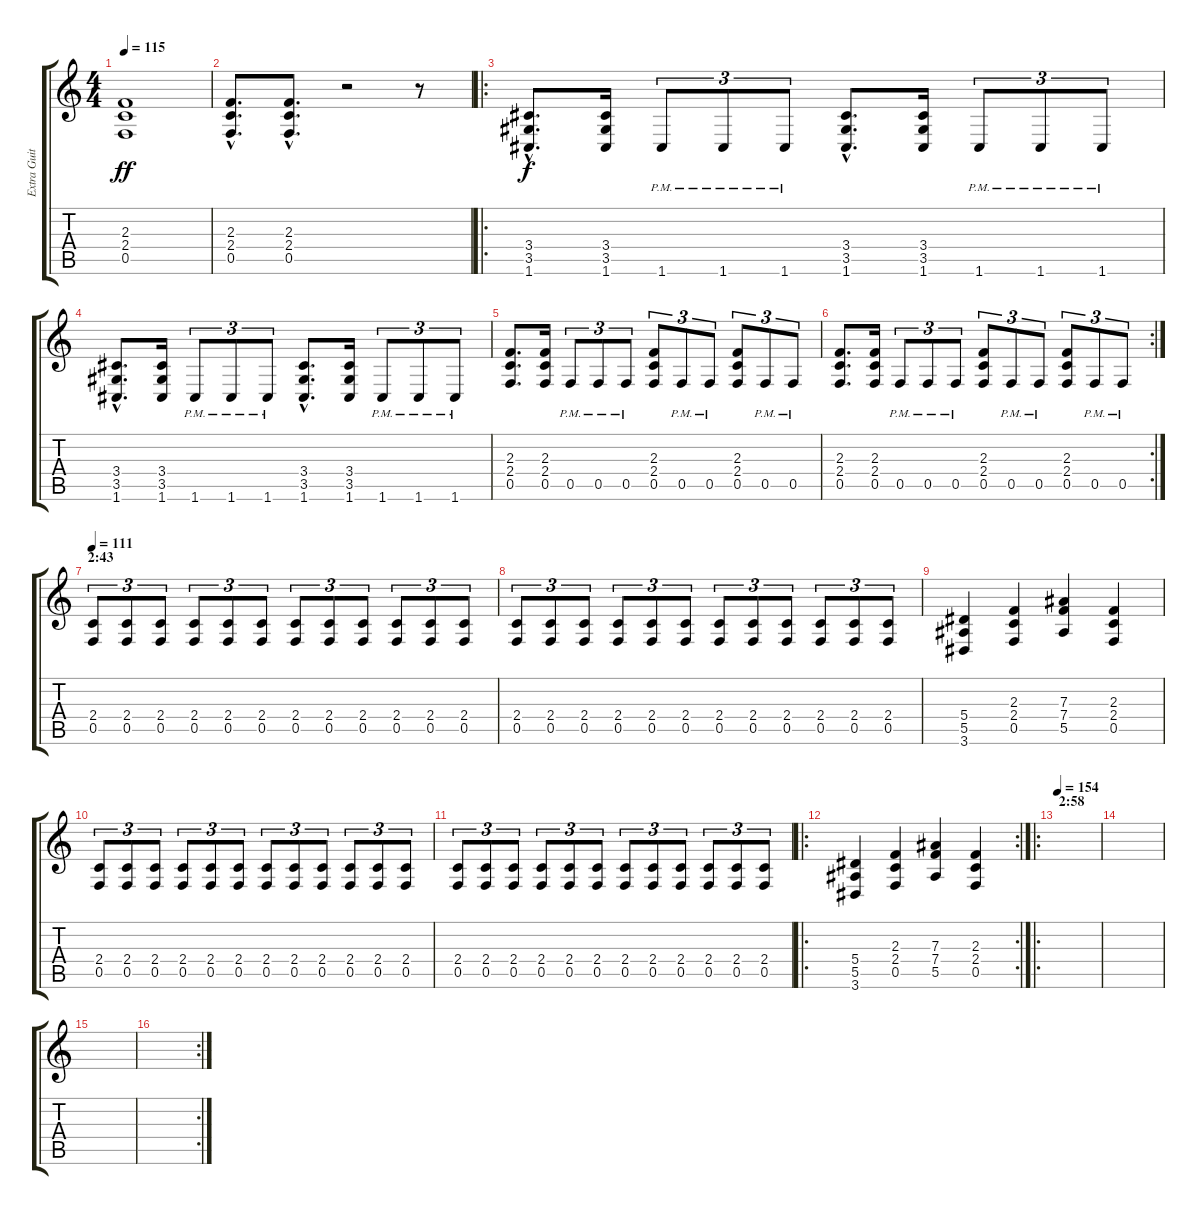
\track ("Extra Guitar" "Extra Guit") {instrument distortionguitar}
\staff {score tabs}
\tuning (C4 G3 Eb3 Bb2 F2 C2) {hide}
\ts (4 4)
\tempo 115
\clef g2
\ks c
(2.3 2.4 0.5).1{dy ff} |
(2.3{hac} 2.4{hac} 0.5{hac}).8{d} (2.3{hac} 2.4{hac} 0.5{hac}).8{d} r.2 r.8 |
\ro
(3.4{hac} 3.5{hac} 1.6{hac}).8{d dy f} (3.4 3.5 1.6).16 1.6{pm}.8{tu (3 2)} 1.6{pm}.8{tu (3 2)} 1.6{pm}.8{tu (3 2)} (3.4{hac} 3.5{hac} 1.6{hac}).8{d} (3.4 3.5 1.6).16 1.6{pm}.8{tu (3 2)} 1.6{pm}.8{tu (3 2)} 1.6{pm}.8{tu (3 2)} |
(3.4{hac} 3.5{hac} 1.6{hac}).8{d} (3.4 3.5 1.6).16 1.6{pm}.8{tu (3 2)} 1.6{pm}.8{tu (3 2)} 1.6{pm}.8{tu (3 2)} (3.4{hac} 3.5{hac} 1.6{hac}).8{d} (3.4 3.5 1.6).16 1.6{pm}.8{tu (3 2)} 1.6{pm}.8{tu (3 2)} 1.6{pm}.8{tu (3 2)} |
(2.3 2.4 0.5).8{d} (2.3 2.4 0.5).16 0.5{pm}.8{tu (3 2)} 0.5{pm}.8{tu (3 2)} 0.5{pm}.8{tu (3 2)} (2.3 2.4 0.5).8{tu (3 2)} 0.5{pm}.8{tu (3 2)} 0.5{pm}.8{tu (3 2)} (2.3 2.4 0.5).8{tu (3 2)} 0.5{pm}.8{tu (3 2)} 0.5{pm}.8{tu (3 2)} |
\rc 2
(2.3 2.4 0.5).8{d} (2.3 2.4 0.5).16 0.5{pm}.8{tu (3 2)} 0.5{pm}.8{tu (3 2)} 0.5{pm}.8{tu (3 2)} (2.3 2.4 0.5).8{tu (3 2)} 0.5{pm}.8{tu (3 2)} 0.5{pm}.8{tu (3 2)} (2.3 2.4 0.5).8{tu (3 2)} 0.5{pm}.8{tu (3 2)} 0.5{pm}.8{tu (3 2)} |
\section ("" "2:43")
\tempo 111
(2.4 0.5).8{tu (3 2)} (2.4 0.5).8{tu (3 2)} (2.4 0.5).8{tu (3 2)} (2.4 0.5).8{tu (3 2)} (2.4 0.5).8{tu (3 2)} (2.4 0.5).8{tu (3 2)} (2.4 0.5).8{tu (3 2)} (2.4 0.5).8{tu (3 2)} (2.4 0.5).8{tu (3 2)} (2.4 0.5).8{tu (3 2)} (2.4 0.5).8{tu (3 2)} (2.4 0.5).8{tu (3 2)} |
(2.4 0.5).8{tu (3 2)} (2.4 0.5).8{tu (3 2)} (2.4 0.5).8{tu (3 2)} (2.4 0.5).8{tu (3 2)} (2.4 0.5).8{tu (3 2)} (2.4 0.5).8{tu (3 2)} (2.4 0.5).8{tu (3 2)} (2.4 0.5).8{tu (3 2)} (2.4 0.5).8{tu (3 2)} (2.4 0.5).8{tu (3 2)} (2.4 0.5).8{tu (3 2)} (2.4 0.5).8{tu (3 2)} |
(5.4 5.5 3.6).4 (2.3 2.4 0.5).4 (7.3 7.4 5.5).4 (2.3 2.4 0.5).4 |
(2.4 0.5).8{tu (3 2)} (2.4 0.5).8{tu (3 2)} (2.4 0.5).8{tu (3 2)} (2.4 0.5).8{tu (3 2)} (2.4 0.5).8{tu (3 2)} (2.4 0.5).8{tu (3 2)} (2.4 0.5).8{tu (3 2)} (2.4 0.5).8{tu (3 2)} (2.4 0.5).8{tu (3 2)} (2.4 0.5).8{tu (3 2)} (2.4 0.5).8{tu (3 2)} (2.4 0.5).8{tu (3 2)} |
(2.4 0.5).8{tu (3 2)} (2.4 0.5).8{tu (3 2)} (2.4 0.5).8{tu (3 2)} (2.4 0.5).8{tu (3 2)} (2.4 0.5).8{tu (3 2)} (2.4 0.5).8{tu (3 2)} (2.4 0.5).8{tu (3 2)} (2.4 0.5).8{tu (3 2)} (2.4 0.5).8{tu (3 2)} (2.4 0.5).8{tu (3 2)} (2.4 0.5).8{tu (3 2)} (2.4 0.5).8{tu (3 2)} |
\ro
\rc 2
(5.4 5.5 3.6).4 (2.3 2.4 0.5).4 (7.3 7.4 5.5).4 (2.3 2.4 0.5).4 |
\ro
\section ("" "2:58")
\tempo 154
|
|
|
\rc 2
